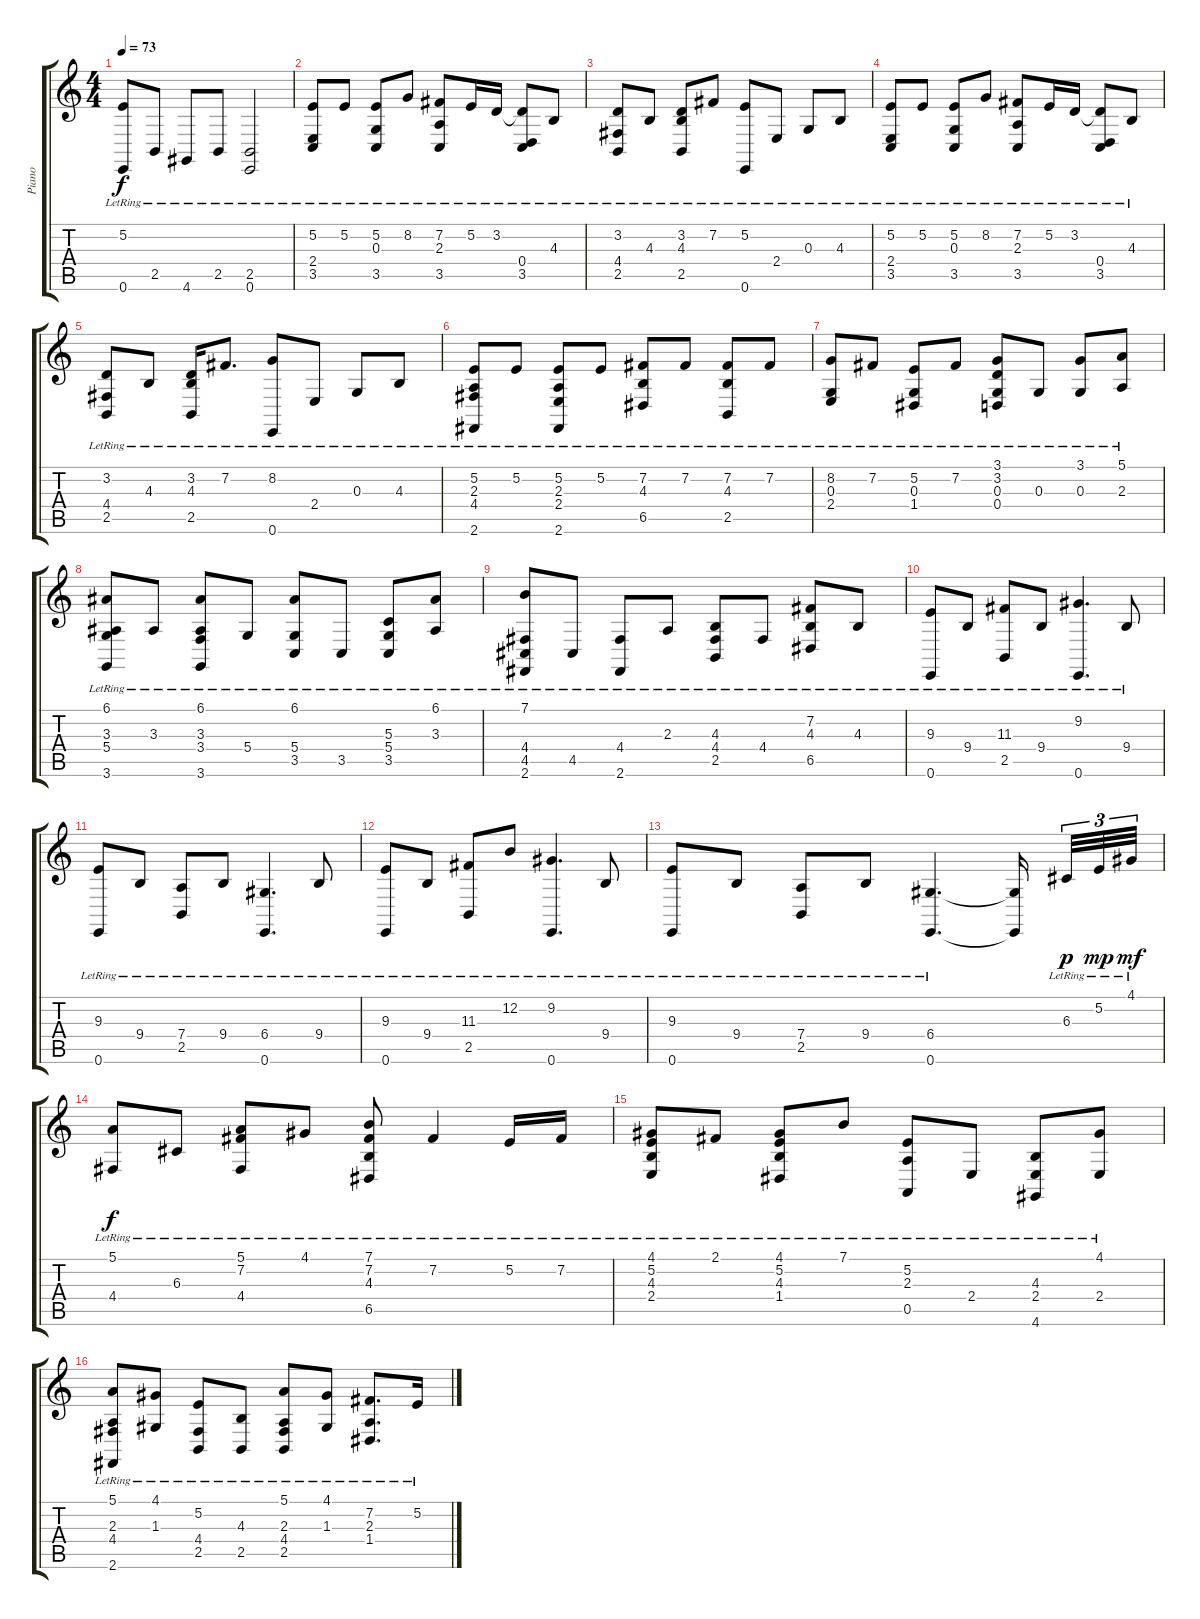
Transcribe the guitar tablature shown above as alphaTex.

\track ("Piano" "Piano") {instrument acousticgrandpiano}
\staff {score tabs}
\tuning (E4 B3 G3 D3 A2 E2) {hide}
\ts (4 4)
\tempo 73
\clef g2
\ks c
(5.2{lr} 0.6{lr}).8{dy f} 2.5{lr}.8 4.6{lr}.8 2.5{lr}.8 (2.5{lr} 0.6{lr}).2 |
(5.2{lr} 2.4{lr} 3.5{lr}).8 5.2{lr}.8 (5.2{lr} 0.3{lr} 3.5{lr}).8 8.2{lr}.8 (7.2{lr} 2.3{lr} 3.5{lr}).8 5.2{lr}.16 3.2{lr}.16 (3.2{t} 0.4{lr} 3.5{lr}).8 4.3{lr}.8 |
(3.2{lr} 4.4{lr} 2.5{lr}).8 4.3{lr}.8 (3.2{lr} 4.3{lr} 2.5{lr}).8 7.2{lr}.8 (5.2{lr} 0.6{lr}).8 2.4{lr}.8 0.3{lr}.8 4.3{lr}.8 |
(5.2{lr} 2.4{lr} 3.5{lr}).8 5.2{lr}.8 (5.2{lr} 0.3{lr} 3.5{lr}).8 8.2{lr}.8 (7.2{lr} 2.3{lr} 3.5{lr}).8 5.2{lr}.16 3.2{lr}.16 (3.2{t} 0.4{lr} 3.5{lr}).8 4.3{lr}.8 |
(3.2{lr} 4.4{lr} 2.5{lr}).8 4.3{lr}.8 (3.2{lr} 4.3{lr} 2.5{lr}).16 7.2{lr}.8{d} (8.2{lr} 0.6{lr}).8 2.4{lr}.8 0.3{lr}.8 4.3{lr}.8 |
(5.2{lr} 2.3{lr} 4.4{lr} 2.6{lr}).8 5.2{lr}.8 (5.2{lr} 2.3{lr} 2.4{lr} 2.6{lr}).8 5.2{lr}.8 (7.2{lr} 4.3{lr} 6.5{lr}).8 7.2{lr}.8 (7.2{lr} 4.3{lr} 2.5{lr}).8 7.2{lr}.8 |
(8.2{lr} 0.3{lr} 2.4{lr}).8 7.2{lr}.8 (5.2{lr} 0.3{lr} 1.4{lr}).8 7.2{lr}.8 (3.1{lr} 3.2{lr} 0.3{lr} 0.4{lr}).8 0.3{lr}.8 (3.1{lr} 0.3{lr}).8 (5.1{lr} 2.3{lr}).8 |
(6.1{lr} 3.3{lr} 5.4{lr} 3.6{lr}).8 3.3{lr}.8 (6.1{lr} 3.3{lr} 3.4{lr} 3.6{lr}).8 5.4{lr}.8 (6.1{lr} 5.4{lr} 3.5{lr}).8 3.5{lr}.8 (5.3{lr} 5.4{lr} 3.5{lr}).8 (6.1{lr} 3.3).8 |
(7.1{lr} 4.4{lr} 4.5{lr} 2.6).8 4.5{lr}.8 (4.4{lr} 2.6{lr}).8 2.3{lr}.8 (4.3{lr} 4.4{lr} 2.5{lr}).8 4.4{lr}.8 (7.2{lr} 4.3{lr} 6.5{lr}).8 4.3{lr}.8 |
(9.3{lr} 0.6{lr}).8 9.4{lr}.8 (11.3{lr} 2.5{lr}).8 9.4{lr}.8 (9.2{lr} 0.6{lr}).4{d} 9.4{lr}.8 |
(9.3{lr} 0.6{lr}).8 9.4{lr}.8 (7.4{lr} 2.5{lr}).8 9.4{lr}.8 (6.4{lr} 0.6{lr}).4{d} 9.4{lr}.8 |
(9.3{lr} 0.6{lr}).8 9.4{lr}.8 (11.3{lr} 2.5{lr}).8 12.2{lr}.8 (9.2{lr} 0.6{lr}).4{d} 9.4{lr}.8 |
(9.3{lr} 0.6{lr}).8 9.4{lr}.8 (7.4{lr} 2.5{lr}).8 9.4{lr}.8 (6.4{lr} 0.6{lr}).4{d} (6.4{t} 0.6{t}).16{beam splitsecondary} 6.3{lr}.32{tu (3 2) dy p} 5.2{lr}.32{tu (3 2) dy mp} 4.1{lr}.32{tu (3 2) dy mf} |
(5.1{lr} 4.4{lr}).8{dy f} 6.3{lr}.8 (5.1{lr} 7.2{lr} 4.4{lr}).8 4.1{lr}.8 (7.1{lr} 7.2{lr} 4.3{lr} 6.5{lr}).8 7.2{lr}.4 5.2{lr}.16 7.2{lr}.16 |
(4.1{lr} 5.2{lr} 4.3{lr} 2.4{lr}).8 2.1{lr}.8 (4.1{lr} 5.2{lr} 4.3{lr} 1.4{lr}).8 7.1{lr}.8 (5.2{lr} 2.3{lr} 0.5{lr}).8 2.4{lr}.8 (4.3{lr} 2.4{lr} 4.6{lr}).8 (4.1{lr} 2.4{lr}).8 |
(5.1{lr} 2.3{lr} 4.4{lr} 2.6{lr}).8 (4.1{lr} 1.3).8 (5.2{lr} 4.4{lr} 2.5{lr}).8 (4.3{lr} 2.5).8 (5.1{lr} 2.3{lr} 4.4{lr} 2.5{lr}).8 (4.1{lr} 1.3).8 (7.2{lr} 2.3{lr} 1.4{lr}).8{d} 5.2{lr}.16
